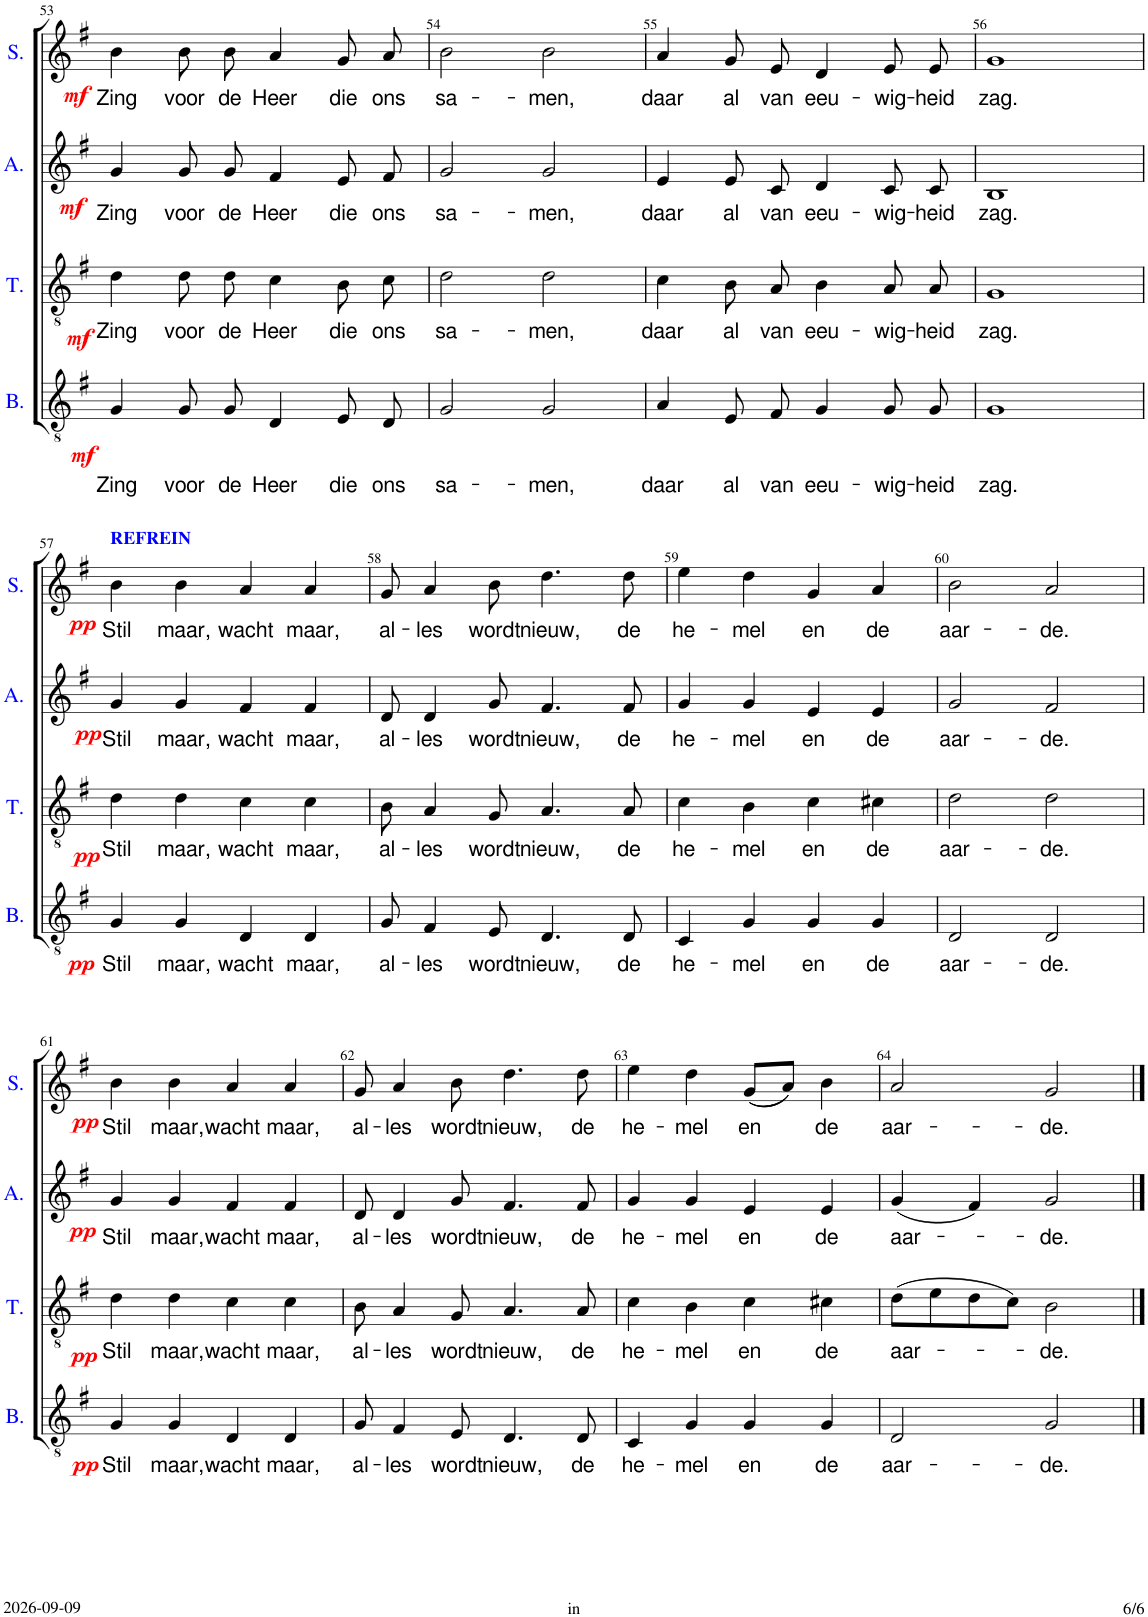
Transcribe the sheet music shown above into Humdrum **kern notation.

**kern	**text	**dynam	**kern	**text	**dynam	**kern	**text	**dynam	**kern	**text	**dynam
*part4	*part4	*part4	*part3	*part3	*part3	*part2	*part2	*part2	*part1	*part1	*part1
*staff4	*staff4	*staff4	*staff3	*staff3	*staff3	*staff2	*staff2	*staff2	*staff1	*staff1	*staff1
*I"Bass	*	*	*I"Tenor	*	*	*I"Alto	*	*	*I"Soprano	*	*
*I'B.	*	*	*I'T.	*	*	*I'A.	*	*	*I'S.	*	*
!!LO:PB:g=z
*clefGv2	*	*	*clefGv2	*	*	*clefG2	*	*	*clefG2	*	*
*k[f#]	*	*	*k[f#]	*	*	*k[f#]	*	*	*k[f#]	*	*
*M2/2	*	*	*M2/2	*	*	*M2/2	*	*	*M2/2	*	*
*met(c|)	*	*	*met(c|)	*	*	*met(c|)	*	*	*met(c|)	*	*
=53	=53	=53	=53	=53	=53	=53	=53	=53	=53	=53	=53
!	!LO:LY:b	!LO:DY:b	!	!LO:LY:b	!LO:DY:b	!	!LO:LY:b	!LO:DY:b	!	!LO:LY:b	!LO:DY:b
4G/	Zing	mf	4d\	Zing	mf	4g/	Zing	mf	4b\	Zing	mf
!	!LO:LY:b	!	!	!LO:LY:b	!	!	!LO:LY:b	!	!	!LO:LY:b	!
8G/L	voor	.	8d\	voor	.	8g/L	voor	.	8b\	voor	.
!	!LO:LY:b	!	!	!LO:LY:b	!	!	!LO:LY:b	!	!	!LO:LY:b	!
8G/J	de	.	8d\	de	.	8g/J	de	.	8b\	de	.
!	!LO:LY:b	!	!	!LO:LY:b	!	!	!LO:LY:b	!	!	!LO:LY:b	!
4D/	Heer	.	4c\	Heer	.	4f#/	Heer	.	4a/	Heer	.
!	!LO:LY:b	!	!	!LO:LY:b	!	!	!LO:LY:b	!	!	!LO:LY:b	!
8E/L	die	.	8B\	die	.	8e/L	die	.	8g/	die	.
!	!LO:LY:b	!	!	!LO:LY:b	!	!	!LO:LY:b	!	!	!LO:LY:b	!
8D/J	ons	.	8c\	ons	.	8f#/J	ons	.	8a/	ons	.
=54	=54	=54	=54	=54	=54	=54	=54	=54	=54	=54	=54
!	!LO:LY:b	!	!	!LO:LY:b	!	!	!LO:LY:b	!	!	!LO:LY:b	!
2G/	sa-	.	2d\	sa-	.	2g/	sa-	.	2b\	sa-	.
!	!LO:LY:b	!	!	!LO:LY:b	!	!	!LO:LY:b	!	!	!LO:LY:b	!
2G/	-men,	.	2d\	-men,	.	2g/	-men,	.	2b\	-men,	.
=55	=55	=55	=55	=55	=55	=55	=55	=55	=55	=55	=55
!	!LO:LY:b	!	!	!LO:LY:b	!	!	!LO:LY:b	!	!	!LO:LY:b	!
4A/	daar	.	4c\	daar	.	4e/	daar	.	4a/	daar	.
!	!LO:LY:b	!	!	!LO:LY:b	!	!	!LO:LY:b	!	!	!LO:LY:b	!
8E/L	al	.	8B\	al	.	8e/L	al	.	8g/	al	.
!	!LO:LY:b	!	!	!LO:LY:b	!	!	!LO:LY:b	!	!	!LO:LY:b	!
8F#/J	van	.	8A/	van	.	8c/J	van	.	8e/	van	.
!	!LO:LY:b	!	!	!LO:LY:b	!	!	!LO:LY:b	!	!	!LO:LY:b	!
4G/	eeu-	.	4B\	eeu-	.	4d/	eeu-	.	4d/	eeu-	.
!	!LO:LY:b	!	!	!LO:LY:b	!	!	!LO:LY:b	!	!	!LO:LY:b	!
8G/L	-wig-	.	8A/	-wig-	.	8c/L	-wig-	.	8e/	-wig-	.
!	!LO:LY:b	!	!	!LO:LY:b	!	!	!LO:LY:b	!	!	!LO:LY:b	!
8G/J	-heid	.	8A/	-heid	.	8c/J	-heid	.	8e/	-heid	.
=56	=56	=56	=56	=56	=56	=56	=56	=56	=56	=56	=56
!	!LO:LY:b	!	!	!LO:LY:b	!	!	!LO:LY:b	!	!	!LO:LY:b	!
1G	zag.	.	1G	zag.	.	1B	zag.	.	1g	zag.	.
!!LO:LB:g=z
=57	=57	=57	=57	=57	=57	=57	=57	=57	=57	=57	=57
!	!	!	!	!	!	!	!	!	!LO:TX:a:B:color=#0000FF:t=REFREIN	!	!
!	!LO:LY:b	!LO:DY:b	!	!LO:LY:b	!LO:DY:b	!	!LO:LY:b	!LO:DY:b	!	!LO:LY:b	!LO:DY:b
4G/	Stil	pp	4d\	Stil	pp	4g/	Stil	pp	4b\	Stil	pp
!	!LO:LY:b	!	!	!LO:LY:b	!	!	!LO:LY:b	!	!	!LO:LY:b	!
4G/	maar,	.	4d\	maar,	.	4g/	maar,	.	4b\	maar,	.
!	!LO:LY:b	!	!	!LO:LY:b	!	!	!LO:LY:b	!	!	!LO:LY:b	!
4D/	wacht	.	4c\	wacht	.	4f#/	wacht	.	4a/	wacht	.
!	!LO:LY:b	!	!	!LO:LY:b	!	!	!LO:LY:b	!	!	!LO:LY:b	!
4D/	maar,	.	4c\	maar,	.	4f#/	maar,	.	4a/	maar,	.
=58	=58	=58	=58	=58	=58	=58	=58	=58	=58	=58	=58
!	!LO:LY:b	!	!	!LO:LY:b	!	!	!LO:LY:b	!	!	!LO:LY:b	!
8G/	al-	.	8B\	al-	.	8d/	al-	.	8g/	al-	.
!	!LO:LY:b	!	!	!LO:LY:b	!	!	!LO:LY:b	!	!	!LO:LY:b	!
4F#/	-les	.	4A/	-les	.	4d/	-les	.	4a/	-les	.
!	!LO:LY:b	!	!	!LO:LY:b	!	!	!LO:LY:b	!	!	!LO:LY:b	!
8E/	wordt	.	8G/	wordt	.	8g/	wordt	.	8b\	wordt	.
!	!LO:LY:b	!	!	!LO:LY:b	!	!	!LO:LY:b	!	!	!LO:LY:b	!
4.D/	nieuw,	.	4.A/	nieuw,	.	4.f#/	nieuw,	.	4.dd\	nieuw,	.
!	!LO:LY:b	!	!	!LO:LY:b	!	!	!LO:LY:b	!	!	!LO:LY:b	!
8D/	de	.	8A/	de	.	8f#/	de	.	8dd\	de	.
=59	=59	=59	=59	=59	=59	=59	=59	=59	=59	=59	=59
!	!LO:LY:b	!	!	!LO:LY:b	!	!	!LO:LY:b	!	!	!LO:LY:b	!
4C/	he-	.	4c\	he-	.	4g/	he-	.	4ee\	he-	.
!	!LO:LY:b	!	!	!LO:LY:b	!	!	!LO:LY:b	!	!	!LO:LY:b	!
4G/	-mel	.	4B\	-mel	.	4g/	-mel	.	4dd\	-mel	.
!	!LO:LY:b	!	!	!LO:LY:b	!	!	!LO:LY:b	!	!	!LO:LY:b	!
4G/	en	.	4c\	en	.	4e/	en	.	4g/	en	.
!	!LO:LY:b	!	!	!LO:LY:b	!	!	!LO:LY:b	!	!	!LO:LY:b	!
4G/	de	.	4c#X\	de	.	4e/	de	.	4a/	de	.
=60	=60	=60	=60	=60	=60	=60	=60	=60	=60	=60	=60
!	!LO:LY:b	!	!	!LO:LY:b	!	!	!LO:LY:b	!	!	!LO:LY:b	!
2D/	aar-	.	2d\	aar-	.	2g/	aar-	.	2b\	aar-	.
!	!LO:LY:b	!	!	!LO:LY:b	!	!	!LO:LY:b	!	!	!LO:LY:b	!
2D/	-de.	.	2d\	-de.	.	2f#/	-de.	.	2a/	-de.	.
!!LO:LB:g=z
=61	=61	=61	=61	=61	=61	=61	=61	=61	=61	=61	=61
!	!LO:LY:b	!LO:DY:b	!	!LO:LY:b	!LO:DY:b	!	!LO:LY:b	!LO:DY:b	!	!LO:LY:b	!LO:DY:b
4G/	Stil	pp	4d\	Stil	pp	4g/	Stil	pp	4b\	Stil	pp
!	!LO:LY:b	!	!	!LO:LY:b	!	!	!LO:LY:b	!	!	!LO:LY:b	!
4G/	maar,	.	4d\	maar,	.	4g/	maar,	.	4b\	maar,	.
!	!LO:LY:b	!	!	!LO:LY:b	!	!	!LO:LY:b	!	!	!LO:LY:b	!
4D/	wacht	.	4c\	wacht	.	4f#/	wacht	.	4a/	wacht	.
!	!LO:LY:b	!	!	!LO:LY:b	!	!	!LO:LY:b	!	!	!LO:LY:b	!
4D/	maar,	.	4c\	maar,	.	4f#/	maar,	.	4a/	maar,	.
=62	=62	=62	=62	=62	=62	=62	=62	=62	=62	=62	=62
!	!LO:LY:b	!	!	!LO:LY:b	!	!	!LO:LY:b	!	!	!LO:LY:b	!
8G/	al-	.	8B\	al-	.	8d/	al-	.	8g/	al-	.
!	!LO:LY:b	!	!	!LO:LY:b	!	!	!LO:LY:b	!	!	!LO:LY:b	!
4F#/	-les	.	4A/	-les	.	4d/	-les	.	4a/	-les	.
!	!LO:LY:b	!	!	!LO:LY:b	!	!	!LO:LY:b	!	!	!LO:LY:b	!
8E/	wordt	.	8G/	wordt	.	8g/	wordt	.	8b\	wordt	.
!	!LO:LY:b	!	!	!LO:LY:b	!	!	!LO:LY:b	!	!	!LO:LY:b	!
4.D/	nieuw,	.	4.A/	nieuw,	.	4.f#/	nieuw,	.	4.dd\	nieuw,	.
!	!LO:LY:b	!	!	!LO:LY:b	!	!	!LO:LY:b	!	!	!LO:LY:b	!
8D/	de	.	8A/	de	.	8f#/	de	.	8dd\	de	.
=63	=63	=63	=63	=63	=63	=63	=63	=63	=63	=63	=63
!	!LO:LY:b	!	!	!LO:LY:b	!	!	!LO:LY:b	!	!	!LO:LY:b	!
4C/	he-	.	4c\	he-	.	4g/	he-	.	4ee\	he-	.
!	!LO:LY:b	!	!	!LO:LY:b	!	!	!LO:LY:b	!	!	!LO:LY:b	!
4G/	-mel	.	4B\	-mel	.	4g/	-mel	.	4dd\	-mel	.
!	!LO:LY:b	!	!	!LO:LY:b	!	!	!LO:LY:b	!	!	!LO:LY:b	!
4G/	en	.	4c\	en	.	4e/	en	.	((8g/L	en	.
.	.	.	.	.	.	.	.	.	8a/J))	.	.
!	!LO:LY:b	!	!	!LO:LY:b	!	!	!LO:LY:b	!	!	!LO:LY:b	!
4G/	-de	.	4c#X\	-de	.	4e/	-de	.	4b\	-de	.
=64	=64	=64	=64	=64	=64	=64	=64	=64	=64	=64	=64
!	!LO:LY:b	!	!	!LO:LY:b	!	!	!LO:LY:b	!	!	!LO:LY:b	!
2D/	aar-	.	(8d\L	aar-	.	(4g/	aar-	.	2a/	aar-	.
.	.	.	8e\	.	.	.	.	.	.	.	.
.	.	.	8d\	.	.	4f#/)	.	.	.	.	.
.	.	.	8c\J)	.	.	.	.	.	.	.	.
!	!LO:LY:b	!	!	!LO:LY:b	!	!	!LO:LY:b	!	!	!LO:LY:b	!
2G/	-de.	.	2B\	-de.	.	2g/	-de.	.	2g/	-de.	.
==	==	==	==	==	==	==	==	==	==	==	==
*-	*-	*-	*-	*-	*-	*-	*-	*-	*-	*-	*-
